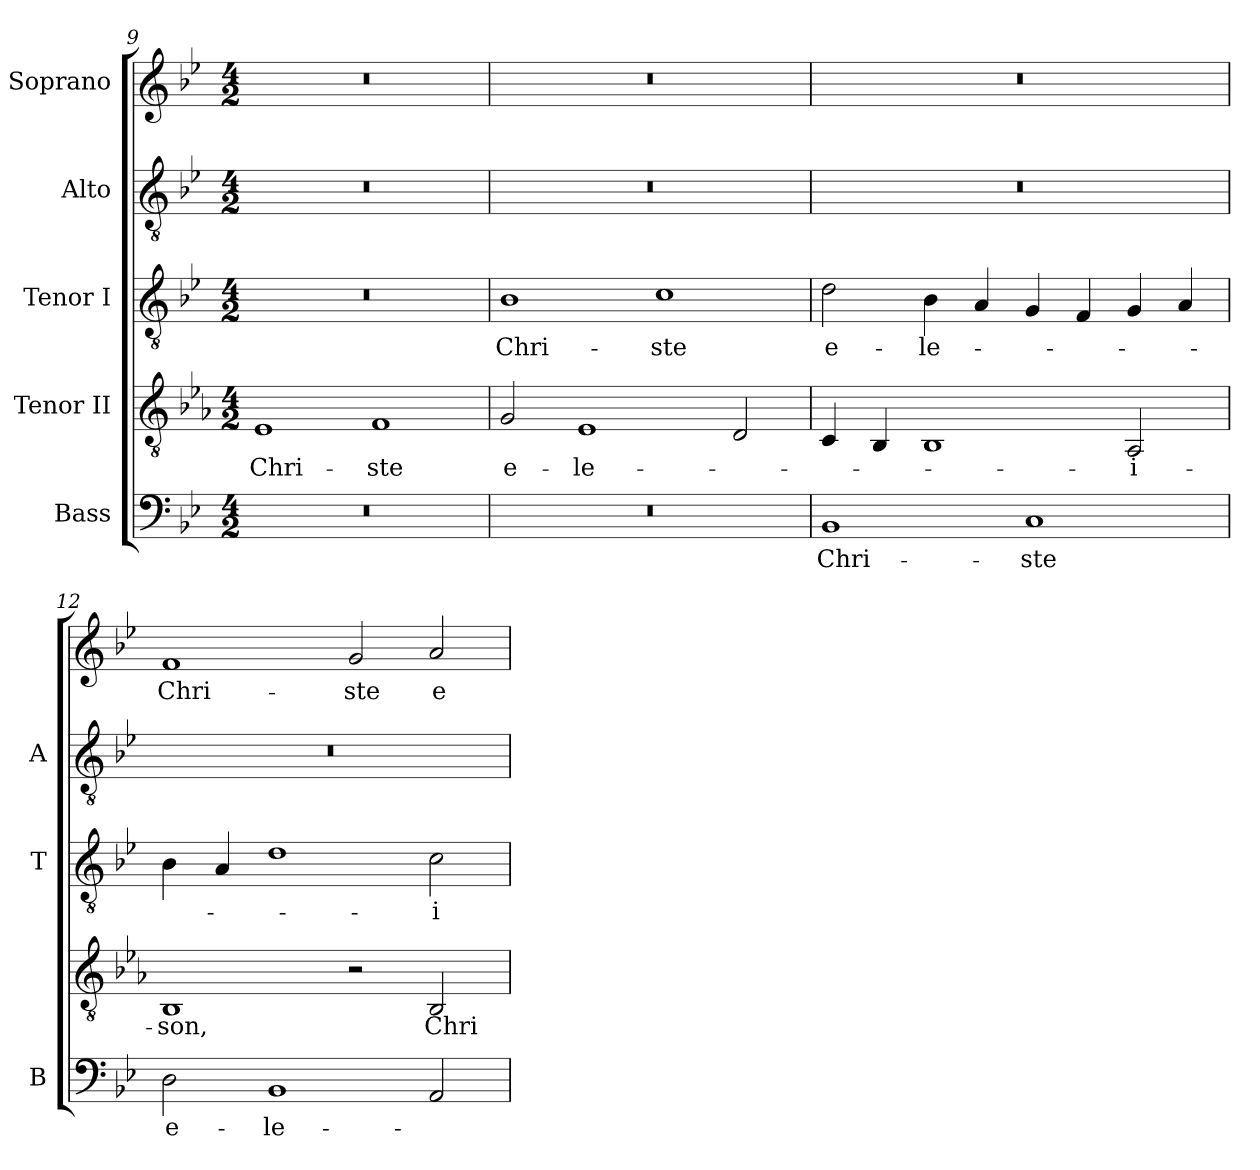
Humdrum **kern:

**kern	**text	**kern	**text	**kern	**text	**kern	**kern	**text
*part5	*part5	*part4	*part4	*part3	*part3	*part2	*part1	*part1
*staff5	*staff5	*staff4	*staff4	*staff3	*staff3	*staff2	*staff1	*staff1
*I"Bass	*	*I"Tenor II	*	*I"Tenor I	*	*I"Alto	*I"Soprano	*
*I'B	*	*	*	*I'T	*	*I'A	*	*
!!LO:PB:g=z
*clefF4	*	*clefGv2	*	*clefGv2	*	*clefGv2	*clefG2	*
*	*	*ITrd-4c-7	*	*	*	*	*	*
*k[b-e-]	*	*k[b-e-]	*	*k[b-e-]	*	*k[b-e-]	*k[b-e-]	*
*B-:	*	*B-:	*	*B-:	*	*B-:	*B-:	*
*M4/2	*	*M4/2	*	*M4/2	*	*M4/2	*M4/2	*
=9	=9	=9	=9	=9	=9	=9	=9	=9
!LO:N:vis=1	!	!	!	!	!	!	!	!
!	!	!	!LO:LY:b:color=#000000	!LO:N:vis=1	!	!LO:N:vis=1	!LO:N:vis=1	!
0r	.	1B-i	Chri-	0r	.	0r	0r	.
!	!	!	!LO:LY:b:color=#000000	!	!	!	!	!
.	.	1ci	-ste	.	.	.	.	.
=10	=10	=10	=10	=10	=10	=10	=10	=10
!LO:N:vis=1	!	!	!	!	!	!	!	!
!	!	!	!LO:LY:b:color=#000000	!	!	!	!	!
!	!	!	!	!	!LO:LY:b:color=#000000	!LO:N:vis=1	!LO:N:vis=1	!
0r	.	2di/	e-	1B-i	Chri-	0r	0r	.
!	!	!	!LO:LY:b:color=#000000	!	!	!	!	!
.	.	1B-i	-le-	.	.	.	.	.
!	!	!	!	!	!LO:LY:b:color=#000000	!	!	!
.	.	.	.	1ci	-ste	.	.	.
.	.	2Ai/	.	.	.	.	.	.
=11	=11	=11	=11	=11	=11	=11	=11	=11
!	!LO:LY:b:color=#000000	!	!	!	!	!	!	!
!	!	!	!	!	!LO:LY:b:color=#000000	!LO:N:vis=1	!LO:N:vis=1	!
1BB-i	Chri-	4Gi/	.	2di\	e-	0r	0r	.
.	.	4Fi/	.	.	.	.	.	.
!	!	!	!	!	!LO:LY:b:color=#000000	!	!	!
.	.	1Fi	.	4B-i\	-le-	.	.	.
.	.	.	.	4Ai/	.	.	.	.
!	!LO:LY:b:color=#000000	!	!	!	!	!	!	!
1Ci	-ste	.	.	4Gi/	.	.	.	.
.	.	.	.	4Fi/	.	.	.	.
!	!	!	!LO:LY:b:color=#000000	!	!	!	!	!
.	.	2E-i/	-i-	4Gi/	.	.	.	.
.	.	.	.	4Ai/	.	.	.	.
=12	=12	=12	=12	=12	=12	=12	=12	=12
!	!LO:LY:b:color=#000000	!	!	!	!	!	!	!
!	!	!	!LO:LY:b:color=#000000	!	!	!LO:N:vis=1	!	!
!	!	!	!	!	!	!	!	!LO:LY:b:color=#000000
2Di\	e-	1Fi	-son,	4B-i\	.	0r	1fi	Chri-
.	.	.	.	4Ai/	.	.	.	.
!	!LO:LY:b:color=#000000	!	!	!	!	!	!	!
1BB-i	-le-	.	.	1di	.	.	.	.
!	!	!	!	!	!	!	!	!LO:LY:b:color=#000000
.	.	2r	.	.	.	.	2gi/	-ste
!	!	!	!LO:LY:b:color=#000000	!	!	!	!	!
!	!	!	!	!	!LO:LY:b:color=#000000	!	!	!
!	!	!	!	!	!	!	!	!LO:LY:b:color=#000000
2AAi/	.	2Fi/	Chri-	2ci\	-i-	.	2ai/	e-
=	=	=	=	=	=	=	=	=
*-	*-	*-	*-	*-	*-	*-	*-	*-
